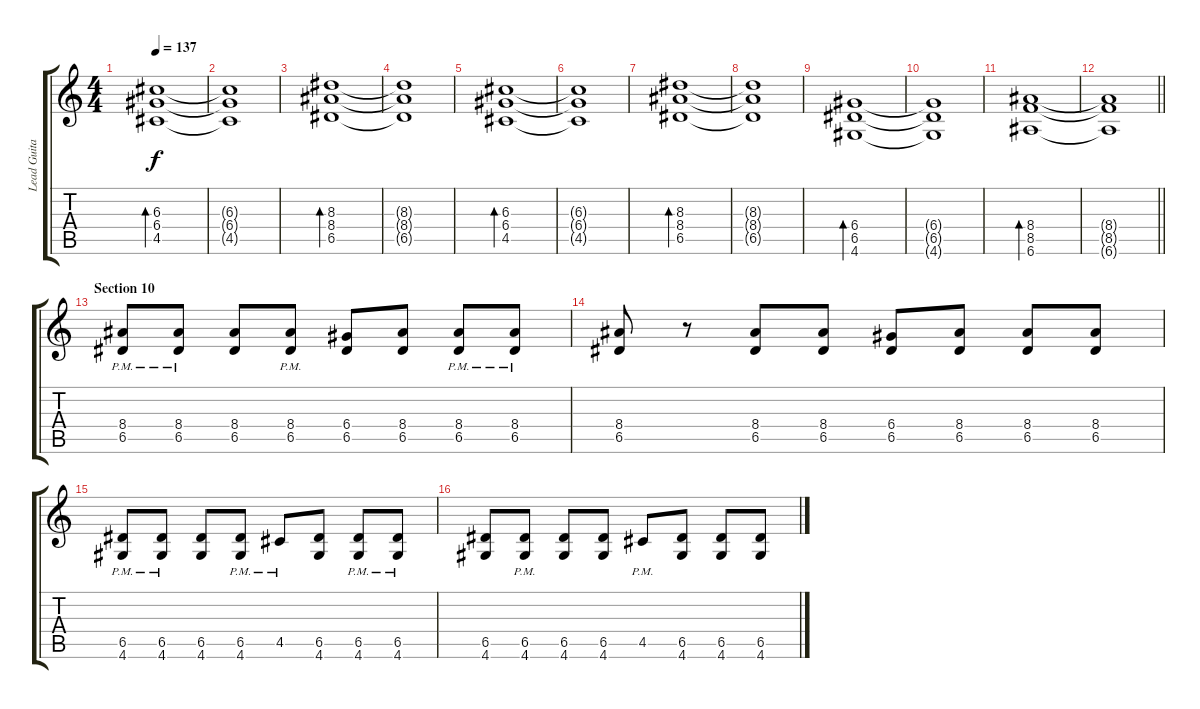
\track ("Lead Guitar" "Lead Guita") {instrument overdrivenguitar}
\staff {score tabs}
\tuning (E4 B3 G3 D3 A2 E2) {hide}
\ts (4 4)
\tempo 137
\clef g2
\ks c
(6.3 6.4 4.5).1{bd 120 dy f} |
(6.3{t} 6.4{t} 4.5{t}).1 |
(8.3 8.4 6.5).1{bd 120} |
(8.3{t} 8.4{t} 6.5{t}).1 |
(6.3 6.4 4.5).1{bd 120} |
(6.3{t} 6.4{t} 4.5{t}).1 |
(8.3 8.4 6.5).1{bd 120} |
(8.3{t} 8.4{t} 6.5{t}).1 |
(6.4 6.5 4.6).1{bd 120} |
(6.4{t} 6.5{t} 4.6{t}).1 |
(8.4 8.5 6.6).1{bd 120} |
\barLineRight lightlight
(8.4{t} 8.5{t} 6.6{t}).1 |
\section ("" "Section 10")
(8.4{pm} 6.5{pm}).8{volume 12 balance 4} (8.4{pm} 6.5{pm}).8 (8.4 6.5).8 (8.4{pm} 6.5{pm}).8 (6.4 6.5).8 (8.4 6.5).8 (8.4{pm} 6.5{pm}).8 (8.4{pm} 6.5{pm}).8 |
(8.4 6.5).8 r.8 (8.4 6.5).8 (8.4 6.5).8 (6.4 6.5).8 (8.4 6.5).8 (8.4 6.5).8 (8.4 6.5).8 |
(6.5{pm} 4.6{pm}).8 (6.5{pm} 4.6{pm}).8 (6.5 4.6).8 (6.5{pm} 4.6{pm}).8 4.5{pm}.8 (6.5 4.6).8 (6.5{pm} 4.6{pm}).8 (6.5{pm} 4.6{pm}).8 |
(6.5 4.6).8 (6.5{pm} 4.6{pm}).8 (6.5 4.6).8 (6.5 4.6).8 4.5{pm}.8 (6.5 4.6).8 (6.5 4.6).8 (6.5 4.6).8
